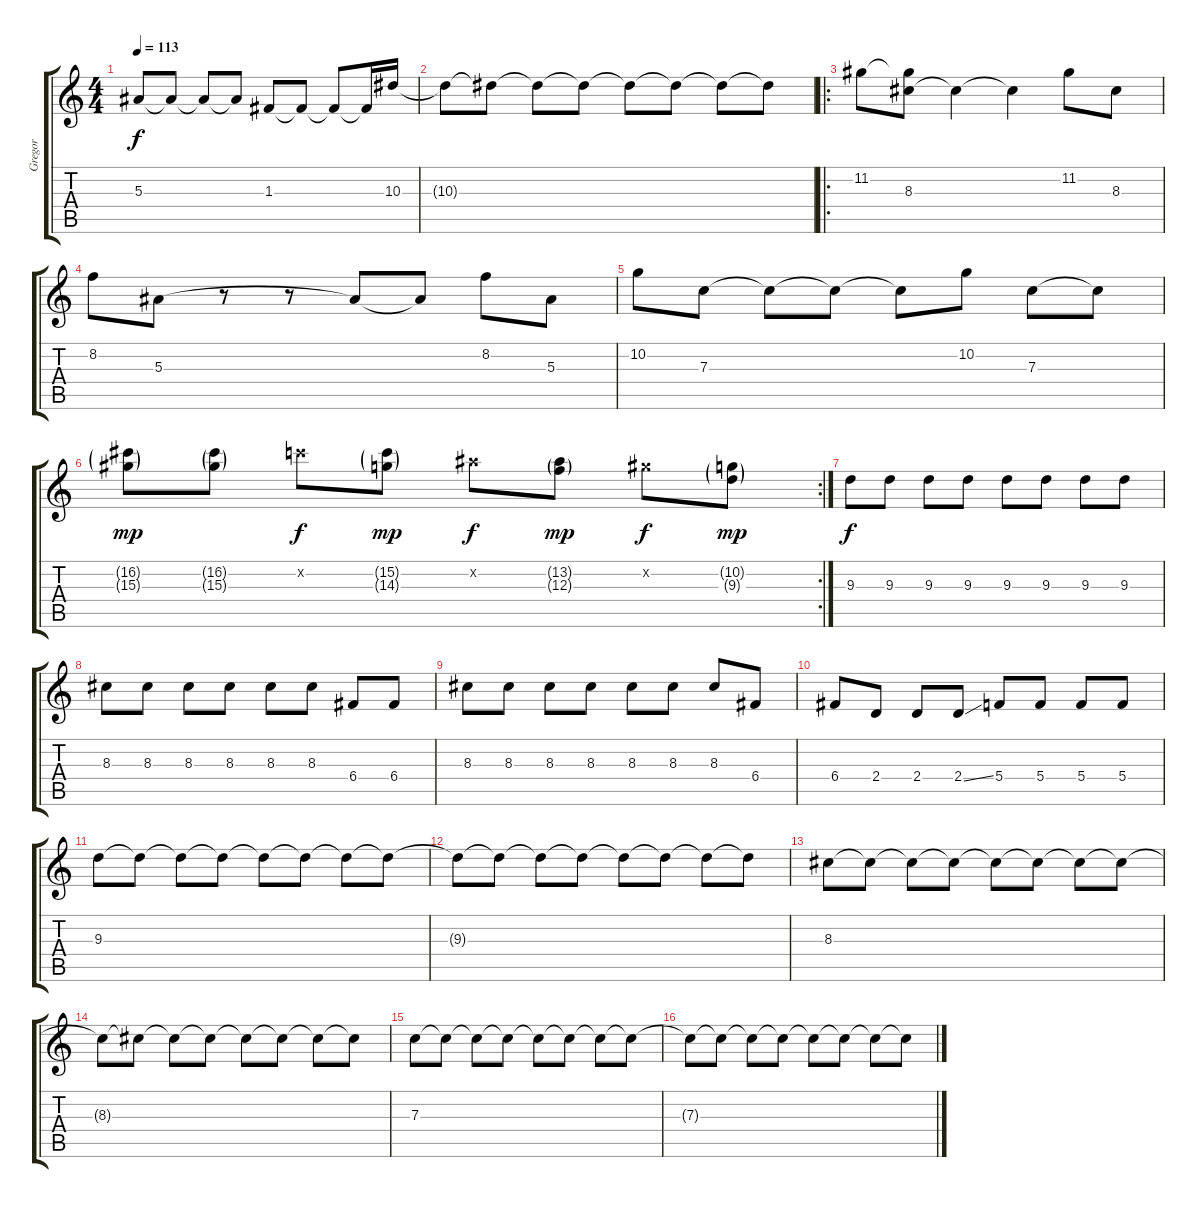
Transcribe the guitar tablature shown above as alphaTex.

\track ("Gregor" "Gregor") {instrument overdrivenguitar}
\staff {score tabs}
\tuning (D4 A3 F3 C3 G2 D2) {hide}
\ts (4 4)
\tempo 113
\clef g2
\ks c
5.3.8{dy f} 5.3{t}.8 5.3{t}.8 5.3{t}.8 1.3.8 1.3{t}.8 1.3{t}.8 1.3{t}.16 10.3.16 |
10.3{t}.8 10.3{t}.8 10.3{t}.8 10.3{t}.8 10.3{t}.8 10.3{t}.8 10.3{t}.8 10.3{t}.8 |
\ro
11.2.8 (11.2{t} 8.3).8 8.3{t}.4 8.3{t}.4 11.2.8 8.3.8 |
8.2.8 5.3.8 r.8 r.8 5.3{t}.8 5.3{t}.8 8.2.8 5.3.8 |
10.2.8 7.3.8 7.3{t}.8 7.3{t}.8 7.3{t}.8 10.2.8 7.3.8 7.3{t}.8 |
\rc 2
(16.2{g} 15.3{g}).8{dy mp} (16.2{g} 15.3{g}).8 15.2{x}.8{dy f} (15.2{g} 14.3{g}).8{dy mp} 13.2{x}.8{dy f} (13.2{g} 12.3{g}).8{dy mp} 11.2{x}.8{dy f} (10.2{g} 9.3{g}).8{dy mp} |
9.3.8{dy f} 9.3.8 9.3.8 9.3.8 9.3.8 9.3.8 9.3.8 9.3.8 |
8.3.8 8.3.8 8.3.8 8.3.8 8.3.8 8.3.8 6.4.8 6.4.8 |
8.3.8 8.3.8 8.3.8 8.3.8 8.3.8 8.3.8 8.3.8 6.4.8 |
6.4.8 2.4.8 2.4.8 2.4{ss}.8 5.4.8 5.4.8 5.4.8 5.4.8 |
9.3.8 9.3{t}.8 9.3{t}.8 9.3{t}.8 9.3{t}.8 9.3{t}.8 9.3{t}.8 9.3{t}.8 |
9.3{t}.8 9.3{t}.8 9.3{t}.8 9.3{t}.8 9.3{t}.8 9.3{t}.8 9.3{t}.8 9.3{t}.8 |
8.3.8 8.3{t}.8 8.3{t}.8 8.3{t}.8 8.3{t}.8 8.3{t}.8 8.3{t}.8 8.3{t}.8 |
8.3{t}.8 8.3{t}.8 8.3{t}.8 8.3{t}.8 8.3{t}.8 8.3{t}.8 8.3{t}.8 8.3{t}.8 |
7.3.8 7.3{t}.8 7.3{t}.8 7.3{t}.8 7.3{t}.8 7.3{t}.8 7.3{t}.8 7.3{t}.8 |
7.3{t}.8 7.3{t}.8 7.3{t}.8 7.3{t}.8 7.3{t}.8 7.3{t}.8 7.3{t}.8 7.3{t}.8
